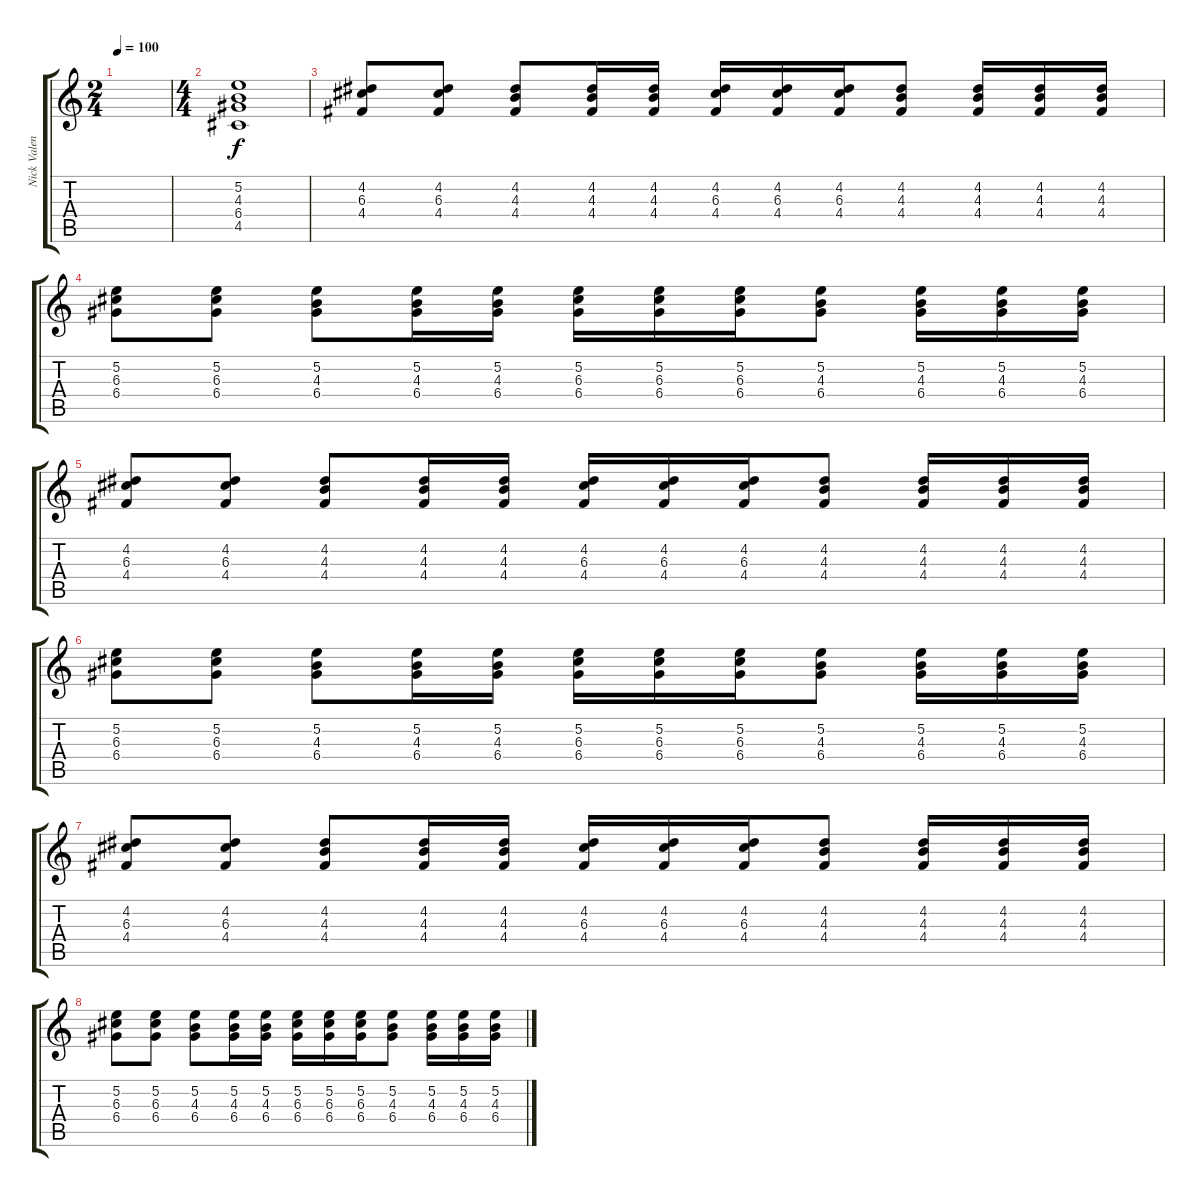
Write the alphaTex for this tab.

\track ("Nick Valensi (guitar 1)" "Nick Valen") {instrument distortionguitar}
\staff {score tabs}
\tuning (E4 B3 G3 D3 A2 E2) {hide}
\ts (2 4)
\tempo 100
\clef g2
\ks c
|
\ts (4 4)
(5.2 4.3 6.4 4.5).1 |
(4.2 6.3 4.4).8 (4.2 6.3 4.4).8 (4.2 4.3 4.4).8 (4.2 4.3 4.4).16 (4.2 4.3 4.4).16 (4.2 6.3 4.4).16 (4.2 6.3 4.4).16 (4.2 6.3 4.4).16 (4.2 4.3 4.4).8 (4.2 4.3 4.4).16 (4.2 4.3 4.4).16 (4.2 4.3 4.4).16 |
(5.2 6.3 6.4).8 (5.2 6.3 6.4).8 (5.2 4.3 6.4).8 (5.2 4.3 6.4).16 (5.2 4.3 6.4).16 (5.2 6.3 6.4).16 (5.2 6.3 6.4).16 (5.2 6.3 6.4).16 (5.2 4.3 6.4).8 (5.2 4.3 6.4).16 (5.2 4.3 6.4).16 (5.2 4.3 6.4).16 |
(4.2 6.3 4.4).8 (4.2 6.3 4.4).8 (4.2 4.3 4.4).8 (4.2 4.3 4.4).16 (4.2 4.3 4.4).16 (4.2 6.3 4.4).16 (4.2 6.3 4.4).16 (4.2 6.3 4.4).16 (4.2 4.3 4.4).8 (4.2 4.3 4.4).16 (4.2 4.3 4.4).16 (4.2 4.3 4.4).16 |
(5.2 6.3 6.4).8 (5.2 6.3 6.4).8 (5.2 4.3 6.4).8 (5.2 4.3 6.4).16 (5.2 4.3 6.4).16 (5.2 6.3 6.4).16 (5.2 6.3 6.4).16 (5.2 6.3 6.4).16 (5.2 4.3 6.4).8 (5.2 4.3 6.4).16 (5.2 4.3 6.4).16 (5.2 4.3 6.4).16 |
(4.2 6.3 4.4).8 (4.2 6.3 4.4).8 (4.2 4.3 4.4).8 (4.2 4.3 4.4).16 (4.2 4.3 4.4).16 (4.2 6.3 4.4).16 (4.2 6.3 4.4).16 (4.2 6.3 4.4).16 (4.2 4.3 4.4).8 (4.2 4.3 4.4).16 (4.2 4.3 4.4).16 (4.2 4.3 4.4).16 |
(5.2 6.3 6.4).8 (5.2 6.3 6.4).8 (5.2 4.3 6.4).8 (5.2 4.3 6.4).16 (5.2 4.3 6.4).16 (5.2 6.3 6.4).16 (5.2 6.3 6.4).16 (5.2 6.3 6.4).16 (5.2 4.3 6.4).8 (5.2 4.3 6.4).16 (5.2 4.3 6.4).16 (5.2 4.3 6.4).16
